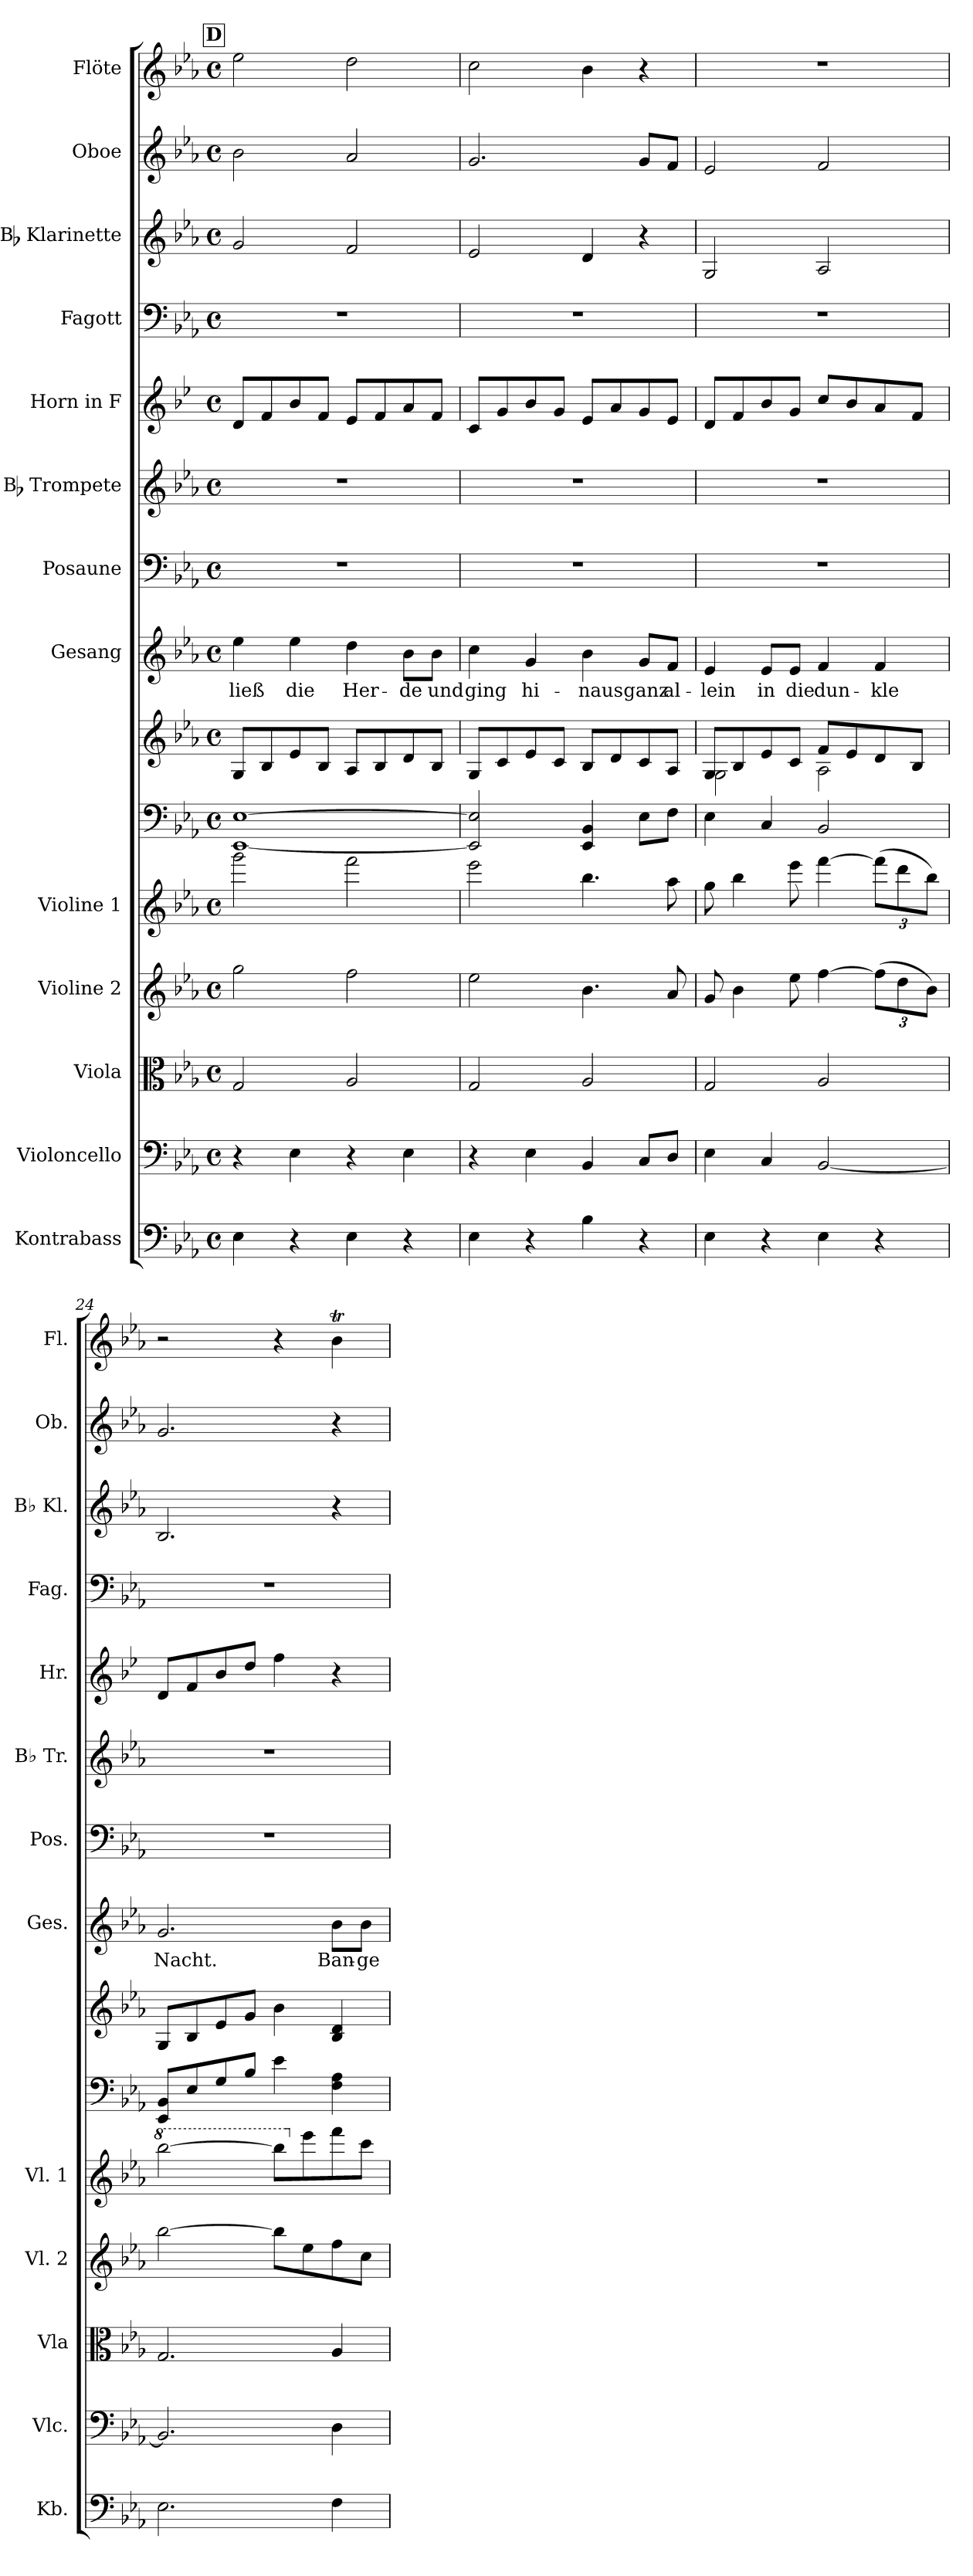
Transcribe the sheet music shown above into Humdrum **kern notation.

**kern	**kern	**kern	**kern	**kern	**kern	**kern	**kern	**text	**kern	**kern	**kern	**kern	**kern	**kern	**kern
*part14	*part13	*part12	*part11	*part10	*part9	*part9	*part8	*part8	*part7	*part6	*part5	*part4	*part3	*part2	*part1
*staff15	*staff14	*staff13	*staff12	*staff11	*staff10	*staff9	*staff8	*staff8	*staff7	*staff6	*staff5	*staff4	*staff3	*staff2	*staff1
*I"Kontrabass	*I"Violoncello	*I"Viola	*I"Violine 2	*I"Violine 1	*	*	*I"Gesang	*	*I"Posaune	*I"Bb Trompete	*I"Horn in F	*I"Fagott	*I"Bb Klarinette	*I"Oboe	*I"Flöte
*I'Kb.	*I'Vlc.	*I'Vla	*I'Vl. 2	*I'Vl. 1	*	*	*I'Ges.	*	*I'Pos.	*I'Bb Tr.	*I'Hr.	*I'Fag.	*I'Bb Kl.	*I'Ob.	*I'Fl.
*clefF4	*clefF4	*clefC3	*clefG2	*clefG2	*clefF4	*clefG2	*clefG2	*	*clefF4	*clefG2	*clefG2	*clefF4	*clefG2	*clefG2	*clefG2
*	*	*	*	*	*	*	*	*	*	*ITrd8c14	*ITrd4c7	*	*ITrd8c14	*	*
*k[b-e-a-]	*k[b-e-a-]	*k[b-e-a-]	*k[b-e-a-]	*k[b-e-a-]	*k[b-e-a-]	*k[b-e-a-]	*k[b-e-a-]	*	*k[b-e-a-]	*k[b-e-a-]	*k[b-e-a-]	*k[b-e-a-]	*k[b-e-a-]	*k[b-e-a-]	*k[b-e-a-]
*E-:	*E-:	*E-:	*E-:	*E-:	*E-:	*E-:	*E-:	*	*E-:	*E-:	*E-:	*E-:	*E-:	*E-:	*E-:
*M4/4	*M4/4	*M4/4	*M4/4	*M4/4	*M4/4	*M4/4	*M4/4	*	*M4/4	*M4/4	*M4/4	*M4/4	*M4/4	*M4/4	*M4/4
*met(c)	*met(c)	*met(c)	*met(c)	*met(c)	*met(c)	*met(c)	*met(c)	*	*met(c)	*met(c)	*met(c)	*met(c)	*met(c)	*met(c)	*met(c)
!!LO:REH:place=s1:a:B:fs=9.8:t=D
=21	=21	=21	=21	=21	=21	=21	=21	=21	=21	=21	=21	=21	=21	=21	=21
!	!	!	!	!	!	!	!	!LO:LY:b	!	!	!	!	!	!	!
4E-\	4r	2G/	2gg\	2ggg\	[1EE- [1E-	8G/L	4ee-\	-ließ	1r	1r	8G/L	1r	2G/	2b-\	2ee-\
.	.	.	.	.	.	8B-/	.	.	.	.	8B-/	.	.	.	.
!	!	!	!	!	!	!	!	!LO:LY:b	!	!	!	!	!	!	!
4r	4E-\	.	.	.	.	8e-/	4ee-\	die	.	.	8e-/	.	.	.	.
.	.	.	.	.	.	8B-/J	.	.	.	.	8B-/J	.	.	.	.
!	!	!	!	!	!	!	!	!LO:LY:b	!	!	!	!	!	!	!
4E-\	4r	2A-/	2ff\	2fff\	.	8A-/L	4dd\	Her-	.	.	8A-/L	.	2F/	2a-/	2dd\
.	.	.	.	.	.	8B-/	.	.	.	.	8B-/	.	.	.	.
!	!	!	!	!	!	!	!	!LO:LY:b	!	!	!	!	!	!	!
4r	4E-\	.	.	.	.	8d/	8b-\L	-de	.	.	8d/	.	.	.	.
!	!	!	!	!	!	!	!	!LO:LY:b	!	!	!	!	!	!	!
.	.	.	.	.	.	8B-/J	8b-\J	und	.	.	8B-/J	.	.	.	.
=22	=22	=22	=22	=22	=22	=22	=22	=22	=22	=22	=22	=22	=22	=22	=22
!	!	!	!	!	!	!	!	!LO:LY:b	!	!	!	!	!	!	!
4E-\	4r	2G/	2ee-\	2eee-\	2EE-/] 2E-/]	8G/L	4cc\	ging	1r	1r	8F/L	1r	2E-/	2.g/	2cc\
.	.	.	.	.	.	8c/	.	.	.	.	8c/	.	.	.	.
!	!	!	!	!	!	!	!	!LO:LY:b	!	!	!	!	!	!	!
4r	4E-\	.	.	.	.	8e-/	4g/	hi-	.	.	8e-/	.	.	.	.
.	.	.	.	.	.	8c/J	.	.	.	.	8c/J	.	.	.	.
!	!	!	!	!	!	!	!	!LO:LY:b	!	!	!	!	!	!	!
4B-\	4BB-/	2A-/	4.b-\	4.bb-\	4EE-/ 4BB-/	8B-/L	4b-\	-naus	.	.	8A-/L	.	4D/	.	4b-\
.	.	.	.	.	.	8d/	.	.	.	.	8d/	.	.	.	.
!	!	!	!	!	!	!	!	!LO:LY:b	!	!	!	!	!	!	!
4r	8C/L	.	.	.	8E-\L	8c/	8g/L	ganz	.	.	8c/	.	4r	8g/L	4r
!	!	!	!	!	!	!	!	!LO:LY:b	!	!	!	!	!	!	!
.	8D/J	.	8a-/	8aa-\	8F\J	8A-/J	8f/J	al-	.	.	8A-/J	.	.	8f/J	.
!!LO:PB:g=z
=23	=23	=23	=23	=23	=23	=23	=23	=23	=23	=23	=23	=23	=23	=23	=23
*	*	*	*	*	*	*^	*	*	*	*	*	*	*	*	*
!	!	!	!	!	!	!	!	!	!LO:LY:b	!	!	!	!	!	!	!
4E-\	4E-\	2G/	8g/	8gg\	4E-\	8G/L	2G\	4e-/	-lein	1r	1r	8G/L	1r	2GG/	2e-/	1r
.	.	.	4b-\	4bb-\	.	8B-/	.	.	.	.	.	8B-/	.	.	.	.
!	!	!	!	!	!	!	!	!	!LO:LY:b	!	!	!	!	!	!	!
4r	4C/	.	.	.	4C/	8e-/	.	8e-/L	in	.	.	8e-/	.	.	.	.
!	!	!	!	!	!	!	!	!	!LO:LY:b	!	!	!	!	!	!	!
.	.	.	8ee-\	8eee-\	.	8c/J	.	8e-/J	die	.	.	8c/J	.	.	.	.
!	!	!	!	!	!	!	!	!	!LO:LY:b	!	!	!	!	!	!	!
4E-\	[2BB-/	2A-/	[4ff\	[4fff\	2BB-/	8f/L	2A-\	4f/	dun-	.	.	8f/L	.	2AA-/	2f/	.
.	.	.	.	.	.	8e-/	.	.	.	.	.	8e-/	.	.	.	.
!	!	!	!	!	!	!	!	!	!LO:LY:b	!	!	!	!	!	!	!
4r	.	.	(>12ff\L]	(>12fff\L]	.	8d/	.	4f/	-kle	.	.	8d/	.	.	.	.
.	.	.	12dd\	12ddd\	.	.	.	.	.	.	.	.	.	.	.	.
.	.	.	.	.	.	8B-/J	.	.	.	.	.	8B-/J	.	.	.	.
.	.	.	12b-\J)	12bb-\J)	.	.	.	.	.	.	.	.	.	.	.	.
*	*	*	*	*	*	*v	*v	*	*	*	*	*	*	*	*	*
=24	=24	=24	=24	=24	=24	=24	=24	=24	=24	=24	=24	=24	=24	=24	=24
*	*	*	*	*8va	*	*	*	*	*	*	*	*	*	*	*
!	!	!	!	!	!	!	!	!LO:LY:b	!	!	!	!	!	!	!
2.E-\	2.BB-/]	2.G/	[2bb-\	[2bbb-\	8EE-/ 8BB-/L	8G/L	2.g/	Nacht.	1r	1r	8G/L	1r	2.BB-/	2.g/	2r
.	.	.	.	.	8E-/	8B-/	.	.	.	.	8B-/	.	.	.	.
.	.	.	.	.	8G/	8e-/	.	.	.	.	8e-/	.	.	.	.
.	.	.	.	.	8B-/J	8g/J	.	.	.	.	8g/J	.	.	.	.
.	.	.	8bb-\L]	8bbb-\L]	4e-\	4b-\	.	.	.	.	4b-\	.	.	.	4r
*	*	*	*	*X8va	*	*	*	*	*	*	*	*	*	*	*
.	.	.	8ee-\	8eee-\	.	.	.	.	.	.	.	.	.	.	.
!	!	!	!	!	!	!	!	!LO:LY:b	!	!	!	!	!	!	!
4F\	4D\	4A-/	8ff\	8fff\	4F\ 4A-\	4B-/ 4d/	8b-\L	Ban-	.	.	4r	.	4r	4r	4b-T\
!	!	!	!	!	!	!	!	!LO:LY:b	!	!	!	!	!	!	!
.	.	.	8cc\J	8ccc\J	.	.	8b-\J	-ge	.	.	.	.	.	.	.
=	=	=	=	=	=	=	=	=	=	=	=	=	=	=	=
*-	*-	*-	*-	*-	*-	*-	*-	*-	*-	*-	*-	*-	*-	*-	*-
